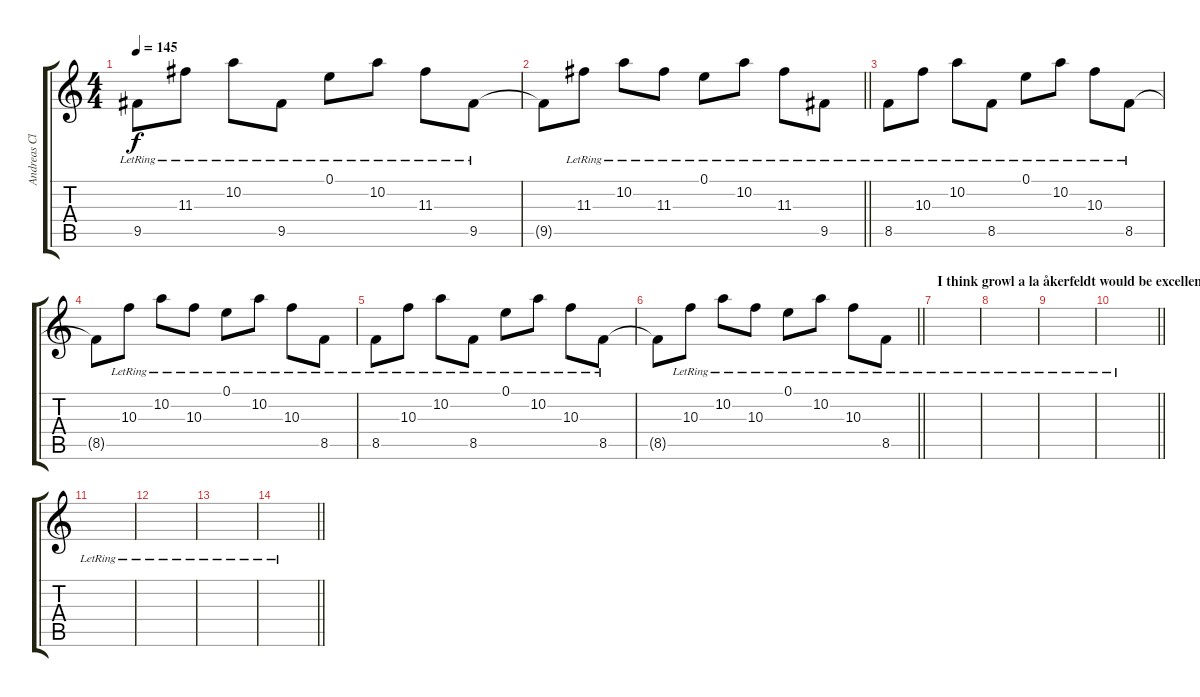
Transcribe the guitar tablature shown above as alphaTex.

\track ("Andreas Clean" "Andreas Cl") {instrument electricguitarjazz}
\staff {score tabs}
\tuning (E4 B3 G3 D3 A2 E2) {hide}
\ts (4 4)
\tempo 145
\clef g2
\ks c
9.5{lr}.8{dy f} 11.3{lr}.8 10.2{lr}.8 9.5{lr}.8 0.1{lr}.8 10.2{lr}.8 11.3{lr}.8 9.5{lr}.8 |
\barLineRight lightlight
9.5{t}.8 11.3{lr}.8 10.2{lr}.8 11.3{lr}.8 0.1{lr}.8 10.2{lr}.8 11.3{lr}.8 9.5{lr}.8 |
8.5{lr}.8 10.3{lr}.8 10.2{lr}.8 8.5{lr}.8 0.1{lr}.8 10.2{lr}.8 10.3{lr}.8 8.5{lr}.8 |
8.5{t}.8 10.3{lr}.8 10.2{lr}.8 10.3{lr}.8 0.1{lr}.8 10.2{lr}.8 10.3{lr}.8 8.5{lr}.8 |
8.5{lr}.8 10.3{lr}.8 10.2{lr}.8 8.5{lr}.8 0.1{lr}.8 10.2{lr}.8 10.3{lr}.8 8.5{lr}.8 |
\barLineRight lightlight
8.5{t}.8 10.3{lr}.8 10.2{lr}.8 10.3{lr}.8 0.1{lr}.8 10.2{lr}.8 10.3{lr}.8 8.5{lr}.8 |
\section ("" "I think growl a la åkerfeldt would be excellent over this riff")
|
|
|
\barLineRight lightlight
|
|
|
|
\barLineRight lightlight
